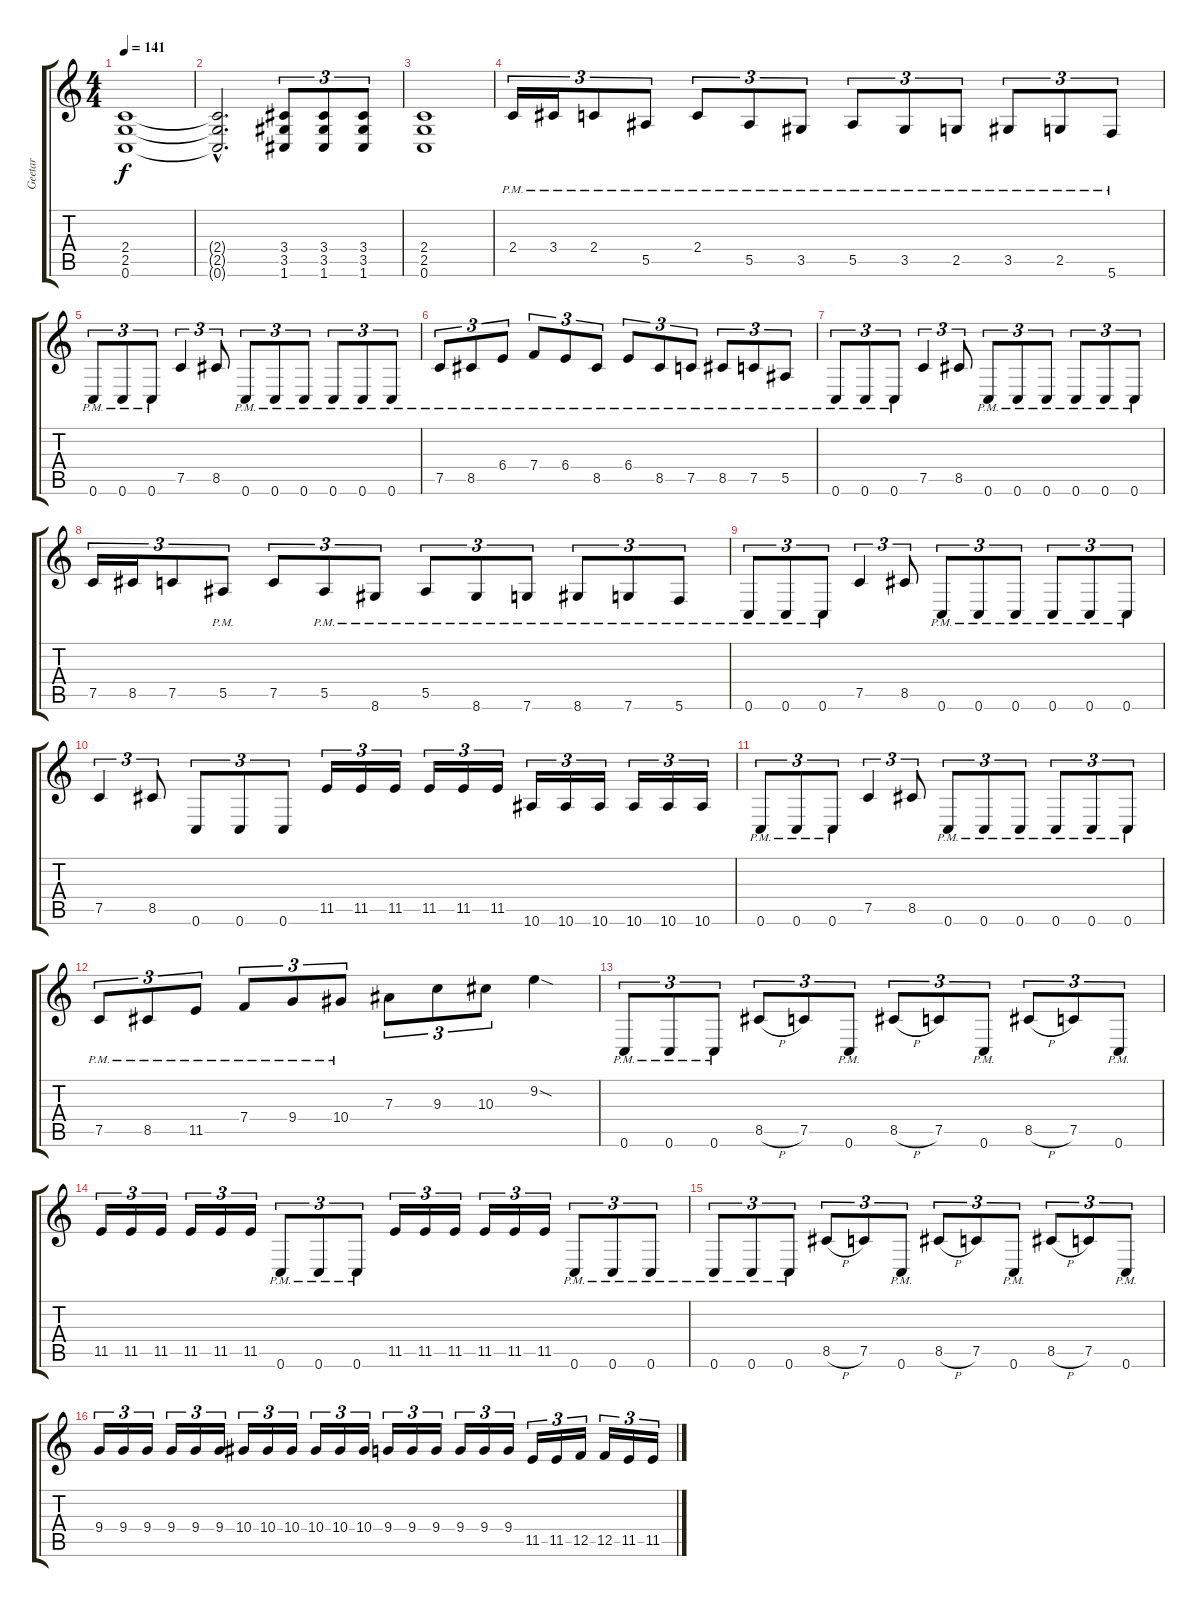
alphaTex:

\track ("Geetar" "Geetar") {instrument overdrivenguitar}
\staff {score tabs}
\tuning (C4 G3 Eb3 Bb2 F2 C2) {hide}
\ts (4 4)
\tempo 141
\clef g2
\ks c
(2.4 2.5 0.6).1{dy f instrument overdrivenguitar} |
(2.4{hac t} 2.5{hac t} 0.6{hac t}).2{d} (3.4 3.5 1.6).8{tu (3 2)} (3.4 3.5 1.6).8{tu (3 2)} (3.4 3.5 1.6).8{tu (3 2)} |
(2.4 2.5 0.6).1 |
2.4{pm}.16{tu (3 2)} 3.4{pm}.16{tu (3 2)} 2.4{pm}.8{tu (3 2)} 5.5{pm}.8{tu (3 2)} 2.4{pm}.8{tu (3 2)} 5.5{pm}.8{tu (3 2)} 3.5{pm}.8{tu (3 2)} 5.5{pm}.8{tu (3 2)} 3.5{pm}.8{tu (3 2)} 2.5{pm}.8{tu (3 2)} 3.5{pm}.8{tu (3 2)} 2.5{pm}.8{tu (3 2)} 5.6{pm}.8{tu (3 2)} |
0.6{pm}.8{tu (3 2)} 0.6{pm}.8{tu (3 2)} 0.6{pm}.8{tu (3 2)} 7.5.4{tu (3 2)} 8.5.8{tu (3 2)} 0.6{pm}.8{tu (3 2)} 0.6{pm}.8{tu (3 2)} 0.6{pm}.8{tu (3 2)} 0.6{pm}.8{tu (3 2)} 0.6{pm}.8{tu (3 2)} 0.6{pm}.8{tu (3 2)} |
7.5{pm}.8{tu (3 2)} 8.5{pm}.8{tu (3 2)} 6.4{pm}.8{tu (3 2)} 7.4{pm}.8{tu (3 2)} 6.4{pm}.8{tu (3 2)} 8.5{pm}.8{tu (3 2)} 6.4{pm}.8{tu (3 2)} 8.5{pm}.8{tu (3 2)} 7.5{pm}.8{tu (3 2)} 8.5{pm}.8{tu (3 2)} 7.5{pm}.8{tu (3 2)} 5.5{pm}.8{tu (3 2)} |
0.6{pm}.8{tu (3 2)} 0.6{pm}.8{tu (3 2)} 0.6{pm}.8{tu (3 2)} 7.5.4{tu (3 2)} 8.5.8{tu (3 2)} 0.6{pm}.8{tu (3 2)} 0.6{pm}.8{tu (3 2)} 0.6{pm}.8{tu (3 2)} 0.6{pm}.8{tu (3 2)} 0.6{pm}.8{tu (3 2)} 0.6{pm}.8{tu (3 2)} |
7.5.16{tu (3 2)} 8.5.16{tu (3 2)} 7.5.8{tu (3 2)} 5.5{pm}.8{tu (3 2)} 7.5.8{tu (3 2)} 5.5{pm}.8{tu (3 2)} 8.6{pm}.8{tu (3 2)} 5.5{pm}.8{tu (3 2)} 8.6{pm}.8{tu (3 2)} 7.6{pm}.8{tu (3 2)} 8.6{pm}.8{tu (3 2)} 7.6{pm}.8{tu (3 2)} 5.6{pm}.8{tu (3 2)} |
0.6{pm}.8{tu (3 2)} 0.6{pm}.8{tu (3 2)} 0.6{pm}.8{tu (3 2)} 7.5.4{tu (3 2)} 8.5.8{tu (3 2)} 0.6{pm}.8{tu (3 2)} 0.6{pm}.8{tu (3 2)} 0.6{pm}.8{tu (3 2)} 0.6{pm}.8{tu (3 2)} 0.6{pm}.8{tu (3 2)} 0.6{pm}.8{tu (3 2)} |
7.5.4{tu (3 2)} 8.5.8{tu (3 2)} 0.6.8{tu (3 2)} 0.6.8{tu (3 2)} 0.6.8{tu (3 2)} 11.5.16{tu (3 2)} 11.5.16{tu (3 2)} 11.5.16{tu (3 2)} 11.5.16{tu (3 2)} 11.5.16{tu (3 2)} 11.5.16{tu (3 2)} 10.6.16{tu (3 2)} 10.6.16{tu (3 2)} 10.6.16{tu (3 2)} 10.6.16{tu (3 2)} 10.6.16{tu (3 2)} 10.6.16{tu (3 2)} |
0.6{pm}.8{tu (3 2)} 0.6{pm}.8{tu (3 2)} 0.6{pm}.8{tu (3 2)} 7.5.4{tu (3 2)} 8.5.8{tu (3 2)} 0.6{pm}.8{tu (3 2)} 0.6{pm}.8{tu (3 2)} 0.6{pm}.8{tu (3 2)} 0.6{pm}.8{tu (3 2)} 0.6{pm}.8{tu (3 2)} 0.6{pm}.8{tu (3 2)} |
7.5{pm}.8{tu (3 2)} 8.5{pm}.8{tu (3 2)} 11.5{pm}.8{tu (3 2)} 7.4{pm}.8{tu (3 2)} 9.4{pm}.8{tu (3 2)} 10.4{pm}.8{tu (3 2)} 7.3.8{tu (3 2)} 9.3.8{tu (3 2)} 10.3.8{tu (3 2)} 9.2{sod}.4 |
0.6{pm}.8{tu (3 2)} 0.6{pm}.8{tu (3 2)} 0.6{pm}.8{tu (3 2)} 8.5{h}.8{tu (3 2)} 7.5.8{tu (3 2)} 0.6{pm}.8{tu (3 2)} 8.5{h}.8{tu (3 2)} 7.5.8{tu (3 2)} 0.6{pm}.8{tu (3 2)} 8.5{h}.8{tu (3 2)} 7.5.8{tu (3 2)} 0.6{pm}.8{tu (3 2)} |
11.5.16{tu (3 2)} 11.5.16{tu (3 2)} 11.5.16{tu (3 2)} 11.5.16{tu (3 2)} 11.5.16{tu (3 2)} 11.5.16{tu (3 2)} 0.6{pm}.8{tu (3 2)} 0.6{pm}.8{tu (3 2)} 0.6{pm}.8{tu (3 2)} 11.5.16{tu (3 2)} 11.5.16{tu (3 2)} 11.5.16{tu (3 2)} 11.5.16{tu (3 2)} 11.5.16{tu (3 2)} 11.5.16{tu (3 2)} 0.6{pm}.8{tu (3 2)} 0.6{pm}.8{tu (3 2)} 0.6{pm}.8{tu (3 2)} |
0.6{pm}.8{tu (3 2)} 0.6{pm}.8{tu (3 2)} 0.6{pm}.8{tu (3 2)} 8.5{h}.8{tu (3 2)} 7.5.8{tu (3 2)} 0.6{pm}.8{tu (3 2)} 8.5{h}.8{tu (3 2)} 7.5.8{tu (3 2)} 0.6{pm}.8{tu (3 2)} 8.5{h}.8{tu (3 2)} 7.5.8{tu (3 2)} 0.6{pm}.8{tu (3 2)} |
9.4.16{tu (3 2)} 9.4.16{tu (3 2)} 9.4.16{tu (3 2)} 9.4.16{tu (3 2)} 9.4.16{tu (3 2)} 9.4.16{tu (3 2)} 10.4.16{tu (3 2)} 10.4.16{tu (3 2)} 10.4.16{tu (3 2)} 10.4.16{tu (3 2)} 10.4.16{tu (3 2)} 10.4.16{tu (3 2)} 9.4.16{tu (3 2)} 9.4.16{tu (3 2)} 9.4.16{tu (3 2)} 9.4.16{tu (3 2)} 9.4.16{tu (3 2)} 9.4.16{tu (3 2)} 11.5.16{tu (3 2)} 11.5.16{tu (3 2)} 12.5.16{tu (3 2)} 12.5.16{tu (3 2)} 11.5.16{tu (3 2)} 11.5.16{tu (3 2)}
